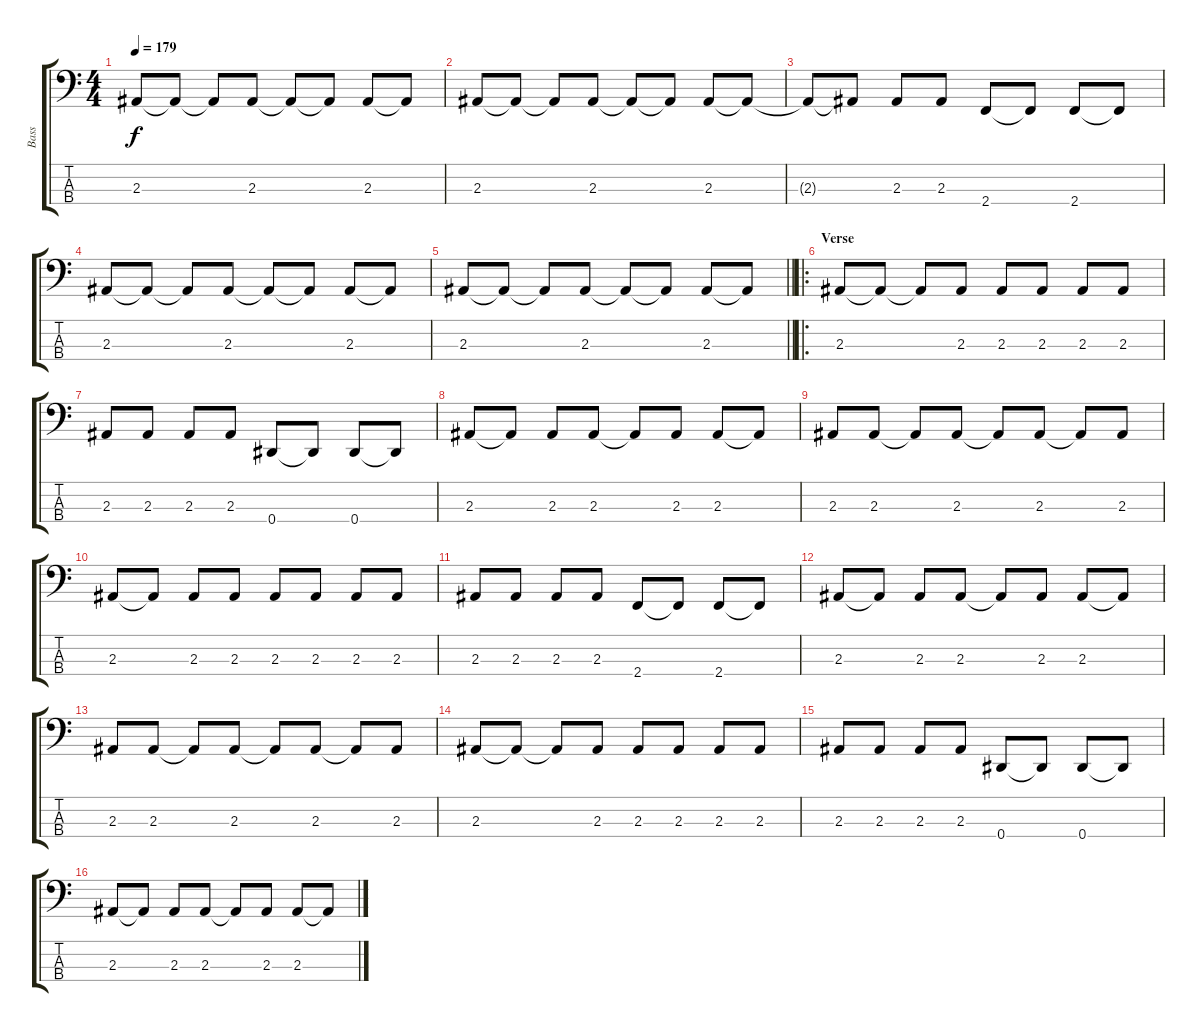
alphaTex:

\track ("Bass" "Bass") {instrument electricbassfinger}
\staff {score tabs}
\tuning (Gb2 Db2 Ab1 Eb1) {hide}
\ts (4 4)
\tempo 179
\clef f4
\ks c
2.3.8{dy f} 2.3{t}.8 2.3{t}.8 2.3.8 2.3{t}.8 2.3{t}.8 2.3.8 2.3{t}.8 |
2.3.8 2.3{t}.8 2.3{t}.8 2.3.8 2.3{t}.8 2.3{t}.8 2.3.8 2.3{t}.8 |
2.3{t}.8 2.3{t}.8 2.3.8 2.3.8 2.4.8 2.4{t}.8 2.4.8 2.4{t}.8 |
2.3.8 2.3{t}.8 2.3{t}.8 2.3.8 2.3{t}.8 2.3{t}.8 2.3.8 2.3{t}.8 |
\barLineRight lightlight
2.3.8 2.3{t}.8 2.3{t}.8 2.3.8 2.3{t}.8 2.3{t}.8 2.3.8 2.3{t}.8 |
\ro
\section ("" "Verse")
2.3.8 2.3{t}.8 2.3{t}.8 2.3.8 2.3.8 2.3.8 2.3.8 2.3.8 |
2.3.8 2.3.8 2.3.8 2.3.8 0.4.8 0.4{t}.8 0.4.8 0.4{t}.8 |
2.3.8 2.3{t}.8 2.3.8 2.3.8 2.3{t}.8 2.3.8 2.3.8 2.3{t}.8 |
2.3.8 2.3.8 2.3{t}.8 2.3.8 2.3{t}.8 2.3.8 2.3{t}.8 2.3.8 |
2.3.8 2.3{t}.8 2.3.8 2.3.8 2.3.8 2.3.8 2.3.8 2.3.8 |
2.3.8 2.3.8 2.3.8 2.3.8 2.4.8 2.4{t}.8 2.4.8 2.4{t}.8 |
2.3.8 2.3{t}.8 2.3.8 2.3.8 2.3{t}.8 2.3.8 2.3.8 2.3{t}.8 |
2.3.8 2.3.8 2.3{t}.8 2.3.8 2.3{t}.8 2.3.8 2.3{t}.8 2.3.8 |
2.3.8 2.3{t}.8 2.3{t}.8 2.3.8 2.3.8 2.3.8 2.3.8 2.3.8 |
2.3.8 2.3.8 2.3.8 2.3.8 0.4.8 0.4{t}.8 0.4.8 0.4{t}.8 |
2.3.8 2.3{t}.8 2.3.8 2.3.8 2.3{t}.8 2.3.8 2.3.8 2.3{t}.8
